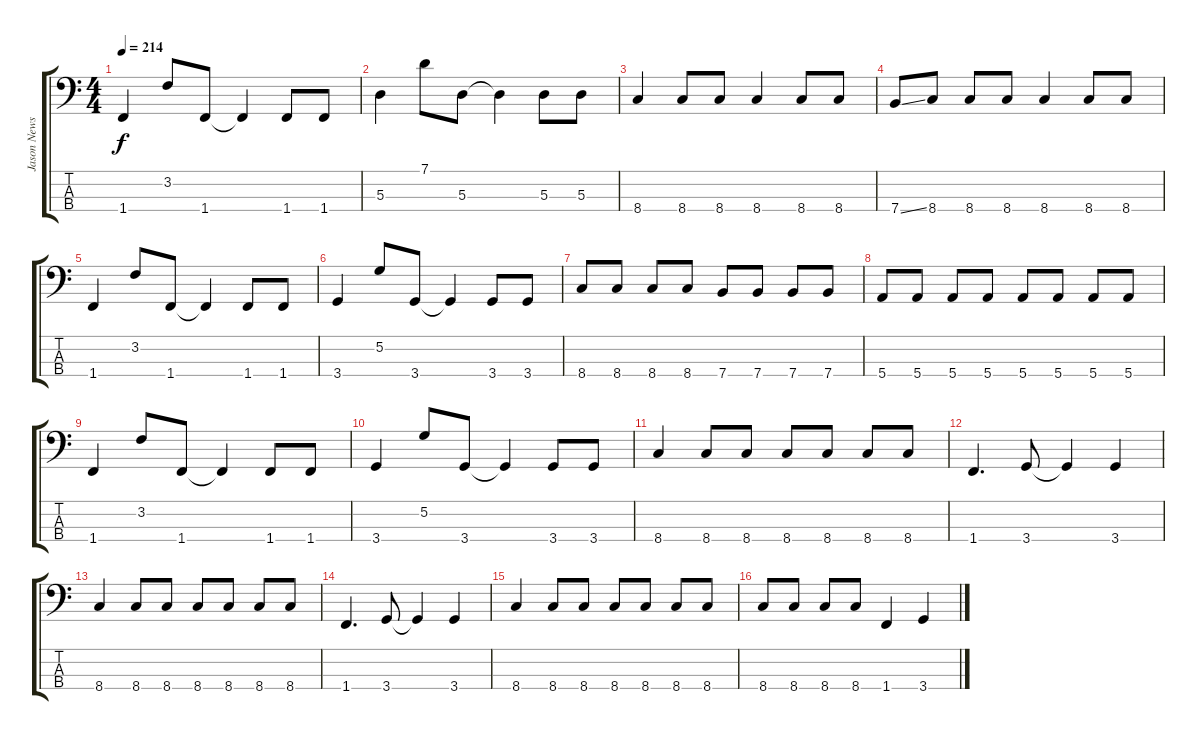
\track ("Jason Newsted" "Jason News") {instrument electricbassfinger}
\staff {score tabs}
\tuning (G2 D2 A1 E1) {hide}
\ts (4 4)
\tempo 214
\clef f4
\ks c
1.4.4{dy f} 3.2.8 1.4.8 1.4{t}.4 1.4.8 1.4.8 |
5.3.4 7.1.8 5.3.8 5.3{t}.4 5.3.8 5.3.8 |
8.4.4 8.4.8 8.4.8 8.4.4 8.4.8 8.4.8 |
7.4{ss}.8 8.4.8 8.4.8 8.4.8 8.4.4 8.4.8 8.4.8 |
1.4.4 3.2.8 1.4.8 1.4{t}.4 1.4.8 1.4.8 |
3.4.4 5.2.8 3.4.8 3.4{t}.4 3.4.8 3.4.8 |
8.4.8 8.4.8 8.4.8 8.4.8 7.4.8 7.4.8 7.4.8 7.4.8 |
5.4.8 5.4.8 5.4.8 5.4.8 5.4.8 5.4.8 5.4.8 5.4.8 |
1.4.4 3.2.8 1.4.8 1.4{t}.4 1.4.8 1.4.8 |
3.4.4 5.2.8 3.4.8 3.4{t}.4 3.4.8 3.4.8 |
8.4.4 8.4.8 8.4.8 8.4.8 8.4.8 8.4.8 8.4.8 |
1.4.4{d} 3.4.8 3.4{t}.4 3.4.4 |
8.4.4 8.4.8 8.4.8 8.4.8 8.4.8 8.4.8 8.4.8 |
1.4.4{d} 3.4.8 3.4{t}.4 3.4.4 |
8.4.4 8.4.8 8.4.8 8.4.8 8.4.8 8.4.8 8.4.8 |
8.4.8 8.4.8 8.4.8 8.4.8 1.4.4 3.4.4
